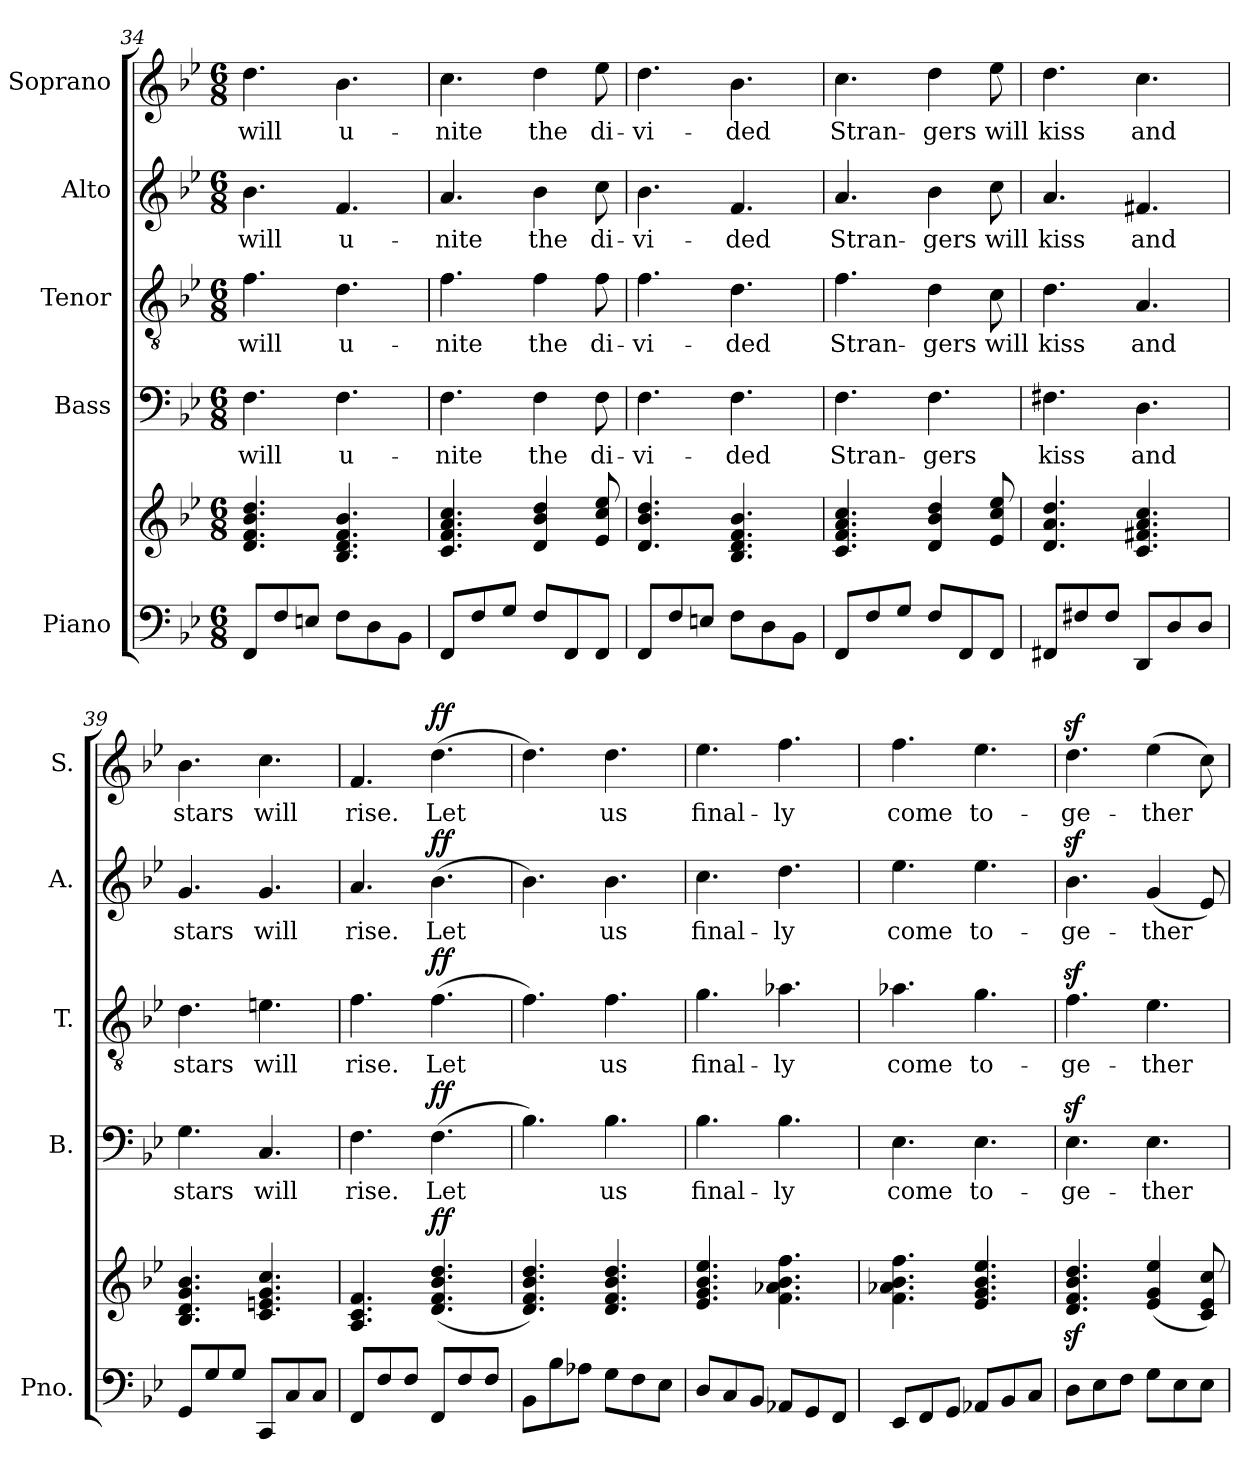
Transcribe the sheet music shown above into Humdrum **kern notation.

**kern	**kern	**dynam	**kern	**text	**dynam	**kern	**text	**dynam	**kern	**text	**dynam	**kern	**text	**dynam
*part5	*part5	*part5	*part4	*part4	*part4	*part3	*part3	*part3	*part2	*part2	*part2	*part1	*part1	*part1
*staff6	*staff5	*staff5/6	*staff4	*staff4	*staff4	*staff3	*staff3	*staff3	*staff2	*staff2	*staff2	*staff1	*staff1	*staff1
*I"Piano	*	*	*I"Bass	*	*	*I"Tenor	*	*	*I"Alto	*	*	*I"Soprano	*	*
*I'Pno.	*	*	*I'B.	*	*	*I'T.	*	*	*I'A.	*	*	*I'S.	*	*
*clefF4	*clefG2	*	*clefF4	*	*	*clefGv2	*	*	*clefG2	*	*	*clefG2	*	*
*k[b-e-]	*k[b-e-]	*	*k[b-e-]	*	*	*k[b-e-]	*	*	*k[b-e-]	*	*	*k[b-e-]	*	*
*M6/8	*M6/8	*	*M6/8	*	*	*M6/8	*	*	*M6/8	*	*	*M6/8	*	*
=34	=34	=34	=34	=34	=34	=34	=34	=34	=34	=34	=34	=34	=34	=34
!	!	!	!	!LO:LY:b	!	!	!LO:LY:b	!	!	!LO:LY:b	!	!	!LO:LY:b	!
8FF/L	4.d/ 4.f/ 4.b-/ 4.dd/	.	4.F\	will	.	4.f\	will	.	4.b-\	will	.	4.dd\	will	.
8F/	.	.	.	.	.	.	.	.	.	.	.	.	.	.
8En/J	.	.	.	.	.	.	.	.	.	.	.	.	.	.
!	!	!	!	!LO:LY:b	!	!	!LO:LY:b	!	!	!LO:LY:b	!	!	!LO:LY:b	!
8F\L	4.B-/ 4.d/ 4.f/ 4.b-/	.	4.F\	u-	.	4.d\	u-	.	4.f/	u-	.	4.b-\	u-	.
8D\	.	.	.	.	.	.	.	.	.	.	.	.	.	.
8BB-\J	.	.	.	.	.	.	.	.	.	.	.	.	.	.
=35	=35	=35	=35	=35	=35	=35	=35	=35	=35	=35	=35	=35	=35	=35
!	!	!	!	!LO:LY:b	!	!	!LO:LY:b	!	!	!LO:LY:b	!	!	!LO:LY:b	!
8FF/L	4.c/ 4.f/ 4.a/ 4.cc/	.	4.F\	-nite	.	4.f\	-nite	.	4.a/	-nite	.	4.cc\	-nite	.
8F/	.	.	.	.	.	.	.	.	.	.	.	.	.	.
8G/J	.	.	.	.	.	.	.	.	.	.	.	.	.	.
!	!	!	!	!LO:LY:b	!	!	!LO:LY:b	!	!	!LO:LY:b	!	!	!LO:LY:b	!
8F/L	4d/ 4b-/ 4dd/	.	4F\	the	.	4f\	the	.	4b-\	the	.	4dd\	the	.
8FF/	.	.	.	.	.	.	.	.	.	.	.	.	.	.
!	!	!	!	!LO:LY:b	!	!	!LO:LY:b	!	!	!LO:LY:b	!	!	!LO:LY:b	!
8FF/J	8e-/ 8cc/ 8ee-/	.	8F\	di-	.	8f\	di-	.	8cc\	di-	.	8ee-\	di-	.
=36	=36	=36	=36	=36	=36	=36	=36	=36	=36	=36	=36	=36	=36	=36
!	!	!	!	!LO:LY:b	!	!	!LO:LY:b	!	!	!LO:LY:b	!	!	!LO:LY:b	!
8FF/L	4.d/ 4.b-/ 4.dd/	.	4.F\	-vi-	.	4.f\	-vi-	.	4.b-\	-vi-	.	4.dd\	-vi-	.
8F/	.	.	.	.	.	.	.	.	.	.	.	.	.	.
8En/J	.	.	.	.	.	.	.	.	.	.	.	.	.	.
!	!	!	!	!LO:LY:b	!	!	!LO:LY:b	!	!	!LO:LY:b	!	!	!LO:LY:b	!
8F\L	4.B-/ 4.d/ 4.f/ 4.b-/	.	4.F\	-ded	.	4.d\	-ded	.	4.f/	-ded	.	4.b-\	-ded	.
8D\	.	.	.	.	.	.	.	.	.	.	.	.	.	.
8BB-\J	.	.	.	.	.	.	.	.	.	.	.	.	.	.
=37	=37	=37	=37	=37	=37	=37	=37	=37	=37	=37	=37	=37	=37	=37
!	!	!	!	!LO:LY:b	!	!	!LO:LY:b	!	!	!LO:LY:b	!	!	!LO:LY:b	!
8FF/L	4.c/ 4.f/ 4.a/ 4.cc/	.	4.F\	Stran-	.	4.f\	Stran-	.	4.a/	Stran-	.	4.cc\	Stran-	.
8F/	.	.	.	.	.	.	.	.	.	.	.	.	.	.
8G/J	.	.	.	.	.	.	.	.	.	.	.	.	.	.
!	!	!	!	!LO:LY:b	!	!	!LO:LY:b	!	!	!LO:LY:b	!	!	!LO:LY:b	!
8F/L	4d/ 4b-/ 4dd/	.	4.F\	-gers	.	4d\	-gers	.	4b-\	-gers	.	4dd\	-gers	.
8FF/	.	.	.	.	.	.	.	.	.	.	.	.	.	.
!	!	!	!	!	!	!	!LO:LY:b	!	!	!LO:LY:b	!	!	!LO:LY:b	!
8FF/J	8e-/ 8cc/ 8ee-/	.	.	.	.	8c\	will	.	8cc\	will	.	8ee-\	will	.
=38	=38	=38	=38	=38	=38	=38	=38	=38	=38	=38	=38	=38	=38	=38
!	!	!	!	!LO:LY:b	!	!	!LO:LY:b	!	!	!LO:LY:b	!	!	!LO:LY:b	!
8FF#X/L	4.d/ 4.a/ 4.dd/	.	4.F#X\	kiss	.	4.d\	kiss	.	4.a/	kiss	.	4.dd\	kiss	.
8F#X/	.	.	.	.	.	.	.	.	.	.	.	.	.	.
8F#/J	.	.	.	.	.	.	.	.	.	.	.	.	.	.
!	!	!	!	!LO:LY:b	!	!	!LO:LY:b	!	!	!LO:LY:b	!	!	!LO:LY:b	!
8DD/L	4.c/ 4.f#X/ 4.a/ 4.cc/	.	4.D\	and	.	4.A/	and	.	4.f#X/	and	.	4.cc\	and	.
8D/	.	.	.	.	.	.	.	.	.	.	.	.	.	.
8D/J	.	.	.	.	.	.	.	.	.	.	.	.	.	.
=39	=39	=39	=39	=39	=39	=39	=39	=39	=39	=39	=39	=39	=39	=39
!	!	!	!	!LO:LY:b	!	!	!LO:LY:b	!	!	!LO:LY:b	!	!	!LO:LY:b	!
8GG/L	4.B-/ 4.d/ 4.g/ 4.b-/	.	4.G\	stars	.	4.d\	stars	.	4.g/	stars	.	4.b-\	stars	.
8G/	.	.	.	.	.	.	.	.	.	.	.	.	.	.
8G/J	.	.	.	.	.	.	.	.	.	.	.	.	.	.
!	!	!	!	!LO:LY:b	!	!	!LO:LY:b	!	!	!LO:LY:b	!	!	!LO:LY:b	!
8CC/L	4.c/ 4.en/ 4.g/ 4.cc/	.	4.C/	will	.	4.en\	will	.	4.g/	will	.	4.cc\	will	.
8C/	.	.	.	.	.	.	.	.	.	.	.	.	.	.
8C/J	.	.	.	.	.	.	.	.	.	.	.	.	.	.
=40	=40	=40	=40	=40	=40	=40	=40	=40	=40	=40	=40	=40	=40	=40
!	!	!	!	!LO:LY:b	!	!	!LO:LY:b	!	!	!LO:LY:b	!	!	!LO:LY:b	!
8FF/L	4.A/ 4.c/ 4.f/	.	4.F\	rise.	.	4.f\	rise.	.	4.a/	rise.	.	4.f/	rise.	.
8F/	.	.	.	.	.	.	.	.	.	.	.	.	.	.
8F/J	.	.	.	.	.	.	.	.	.	.	.	.	.	.
!	!	!LO:DY:a	!	!LO:LY:b	!LO:DY:a	!	!LO:LY:b	!LO:DY:a	!	!LO:LY:b	!LO:DY:a	!	!LO:LY:b	!LO:DY:a
8FF/L	(<4.d/ 4.f/ 4.b-/ 4.dd/	ff	(>4.F\	Let	ff	(>4.f\	Let	ff	(>4.b-\	Let	ff	(>4.dd\	Let	ff
8F/	.	.	.	.	.	.	.	.	.	.	.	.	.	.
8F/J	.	.	.	.	.	.	.	.	.	.	.	.	.	.
=41	=41	=41	=41	=41	=41	=41	=41	=41	=41	=41	=41	=41	=41	=41
8BB-\L	4.d/ 4.f/ 4.b-/ 4.dd/)	.	4.B-\)	.	.	4.f\)	.	.	4.b-\)	.	.	4.dd\)	.	.
8B-\	.	.	.	.	.	.	.	.	.	.	.	.	.	.
8A-X\J	.	.	.	.	.	.	.	.	.	.	.	.	.	.
!	!	!	!	!LO:LY:b	!	!	!LO:LY:b	!	!	!LO:LY:b	!	!	!LO:LY:b	!
8G\L	4.d/ 4.f/ 4.b-/ 4.dd/	.	4.B-\	us	.	4.f\	us	.	4.b-\	us	.	4.dd\	us	.
8F\	.	.	.	.	.	.	.	.	.	.	.	.	.	.
8E-\J	.	.	.	.	.	.	.	.	.	.	.	.	.	.
=42	=42	=42	=42	=42	=42	=42	=42	=42	=42	=42	=42	=42	=42	=42
!	!	!	!	!LO:LY:b	!	!	!LO:LY:b	!	!	!LO:LY:b	!	!	!LO:LY:b	!
8D/L	4.e-/ 4.g/ 4.b-/ 4.ee-/	.	4.B-\	final-	.	4.g\	final-	.	4.cc\	final-	.	4.ee-\	final-	.
8C/	.	.	.	.	.	.	.	.	.	.	.	.	.	.
8BB-/J	.	.	.	.	.	.	.	.	.	.	.	.	.	.
!	!	!	!	!LO:LY:b	!	!	!LO:LY:b	!	!	!LO:LY:b	!	!	!LO:LY:b	!
8AA-X/L	4.f\ 4.a-X\ 4.b-\ 4.ff\	.	4.B-\	-ly	.	4.a-X\	-ly	.	4.dd\	-ly	.	4.ff\	-ly	.
8GG/	.	.	.	.	.	.	.	.	.	.	.	.	.	.
8FF/J	.	.	.	.	.	.	.	.	.	.	.	.	.	.
=43	=43	=43	=43	=43	=43	=43	=43	=43	=43	=43	=43	=43	=43	=43
!	!	!	!	!LO:LY:b	!	!	!LO:LY:b	!	!	!LO:LY:b	!	!	!LO:LY:b	!
8EE-/L	4.f\ 4.a-X\ 4.b-\ 4.ff\	.	4.E-\	come	.	4.a-X\	come	.	4.ee-\	come	.	4.ff\	come	.
8FF/	.	.	.	.	.	.	.	.	.	.	.	.	.	.
8GG/J	.	.	.	.	.	.	.	.	.	.	.	.	.	.
!	!	!	!	!LO:LY:b	!	!	!LO:LY:b	!	!	!LO:LY:b	!	!	!LO:LY:b	!
8AA-X/L	4.e-/ 4.g/ 4.b-/ 4.ee-/	.	4.E-\	to-	.	4.g\	to-	.	4.ee-\	to-	.	4.ee-\	to-	.
8BB-/	.	.	.	.	.	.	.	.	.	.	.	.	.	.
8C/J	.	.	.	.	.	.	.	.	.	.	.	.	.	.
=44	=44	=44	=44	=44	=44	=44	=44	=44	=44	=44	=44	=44	=44	=44
!	!	!	!	!LO:LY:b	!	!	!LO:LY:b	!	!	!LO:LY:b	!	!	!LO:LY:b	!
8D\L	4.d/z> 4.f/z> 4.b-/z> 4.dd/z>	.	4.E-z>\	-ge-	.	4.fz>\	-ge-	.	4.b-z>\	-ge-	.	4.ddz>\	-ge-	.
8E-\	.	.	.	.	.	.	.	.	.	.	.	.	.	.
8F\J	.	.	.	.	.	.	.	.	.	.	.	.	.	.
!	!	!	!	!LO:LY:b	!	!	!LO:LY:b	!	!	!LO:LY:b	!	!	!LO:LY:b	!
8G\L	(<4e-/ 4g/ 4ee-/	.	4.E-\	-ther	.	4.e-\	-ther	.	(<4g/	-ther	.	(>4ee-\	-ther	.
8E-\	.	.	.	.	.	.	.	.	.	.	.	.	.	.
8E-\J	8c/ 8e-/ 8cc/)	.	.	.	.	.	.	.	8e-/)	.	.	8cc\)	.	.
=	=	=	=	=	=	=	=	=	=	=	=	=	=	=
*-	*-	*-	*-	*-	*-	*-	*-	*-	*-	*-	*-	*-	*-	*-
